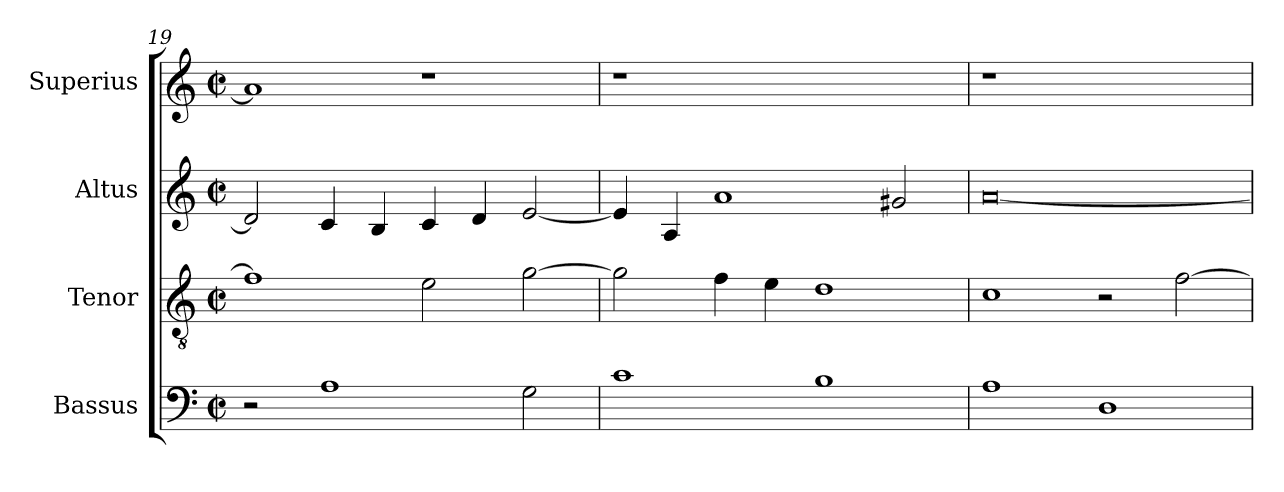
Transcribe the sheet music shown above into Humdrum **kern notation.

**kern	**kern	**kern	**kern
*part4	*part3	*part2	*part1
*staff4	*staff3	*staff2	*staff1
*I"Bassus	*I"Tenor	*I"Altus	*I"Superius
*I'B.	*I'T.	*I'A.	*I'S.
!!LO:PB:g=z
*clefF4	*clefGv2	*clefG2	*clefG2
*	*ITrd7c12	*	*
*k[]	*k[]	*k[]	*k[]
*C:	*C:	*C:	*C:
*M2/2	*M2/2	*M2/2	*M2/2
*met(c|)	*met(c|)	*met(c|)	*met(c|)
=19	=19	=19	=19
2r	1Fi]	2di/]	1ai]
1Ai	.	4ci/	.
.	.	4Bi/	.
.	2Ei\	4ci/	1r
.	.	4di/	.
2Gi\	[>2Gi\	[<2ei/	.
=20	=20	=20	=20
!	!	!	!LO:N:vis=1
1ci	2Gi\]	4ei/]	1r
.	.	4Ai/	.
.	4Fi\	1ai	.
.	4Ei\	.	.
1Bi	1Di	.	1ryy
.	.	2g#Xi/	.
=21	=21	=21	=21
!	!	!	!LO:N:vis=1
1Ai	1Ci	[<0ai	1r
1Di	2r	.	1ryy
.	[>2Fi\	.	.
=	=	=	=
*-	*-	*-	*-
